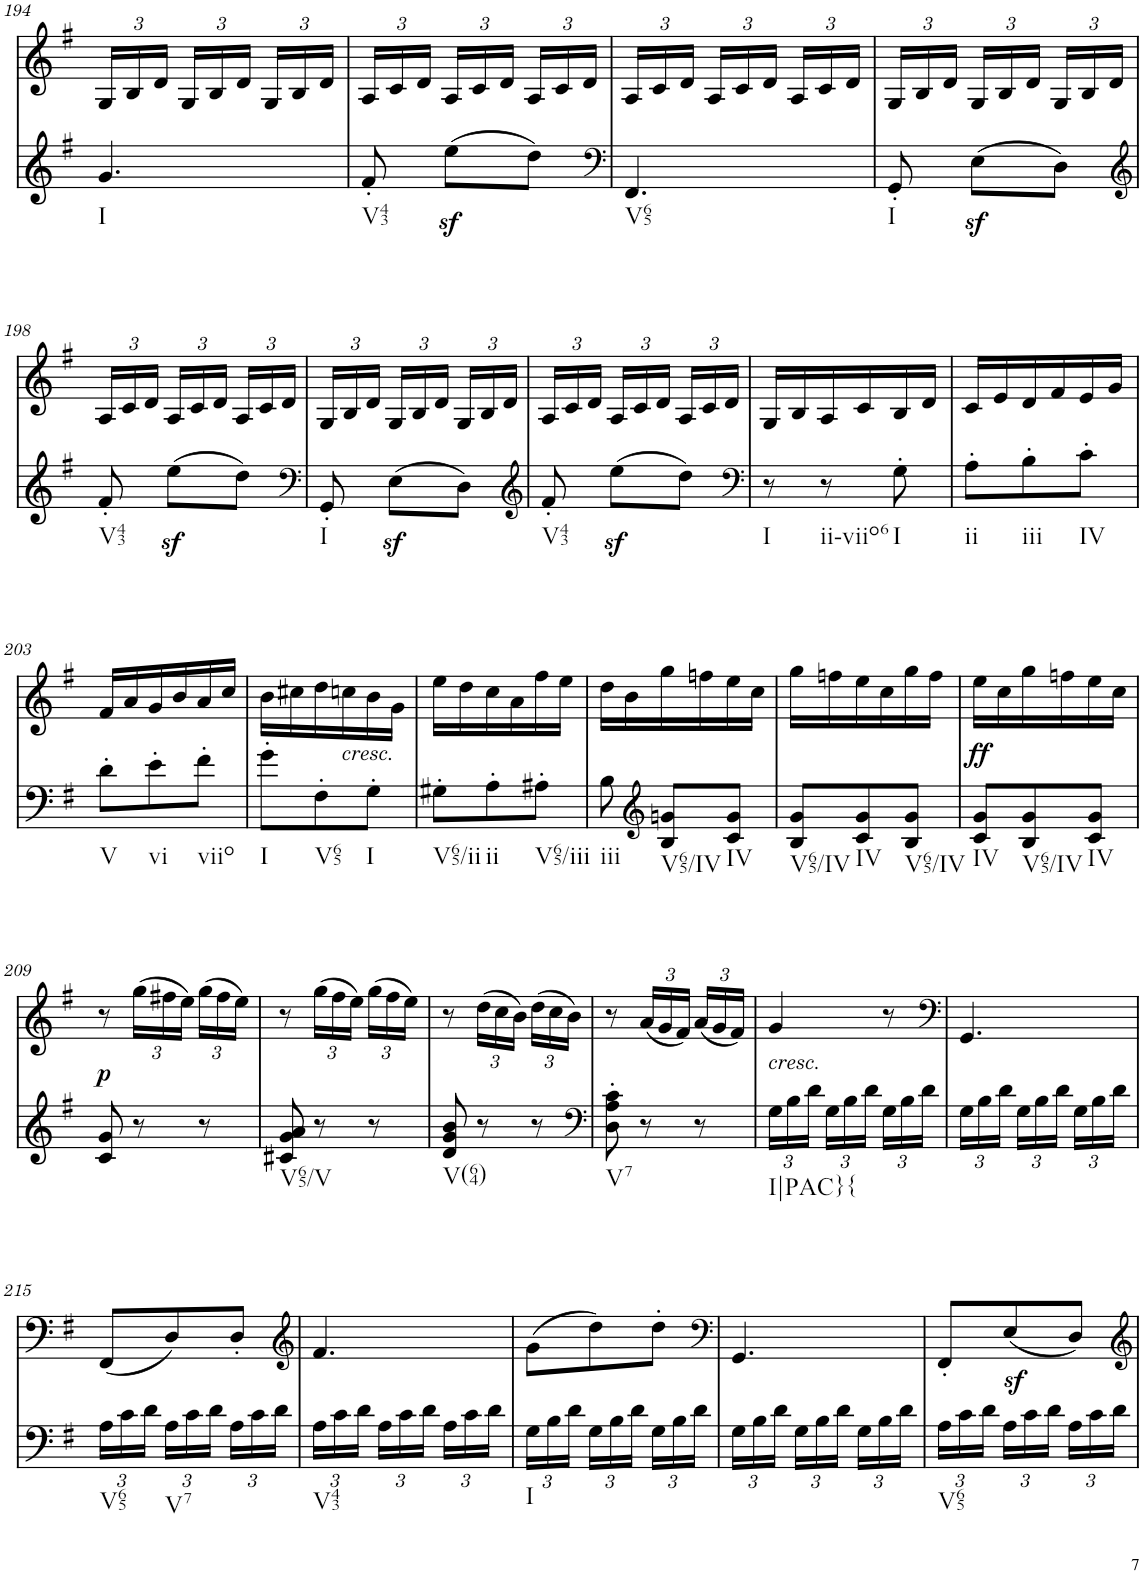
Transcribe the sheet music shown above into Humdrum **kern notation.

**kern	**kern	**text	**dynam
*part2	*part1	*part1	*part1
*staff2	*staff1	*staff1	*staff1
*I"piano	*I"piano	*	*
*I'Pno	*I'Pno	*	*
!!LO:PB:g=z
*clefG2	*clefG2	*	*
*k[f#]	*k[f#]	*	*
*G:	*G:	*	*
*M3/8	*M3/8	*	*
*	*Xbrackettup	*	*
=194	=194	=194	=194
!LO:TX:b:t=I	!	!	!
4.g/	24G/LL	.	.
.	24B/	.	.
.	24d/JJ	.	.
.	24G/LL	.	.
.	24B/	.	.
.	24d/JJ	.	.
.	24G/LL	.	.
.	24B/	.	.
.	24d/JJ	.	.
=195	=195	=195	=195
!LO:TX:b:t=V43	!	!	!
8f#'/	24A/LL	.	.
.	24c/	.	.
.	24d/JJ	.	.
(8eez<\L	24A/LL	.	.
.	24c/	.	.
.	24d/JJ	.	.
8dd\J)	24A/LL	.	.
.	24c/	.	.
.	24d/JJ	.	.
=196	=196	=196	=196
*clefF4	*	*	*
!LO:TX:b:t=V65	!	!	!
4.FF#/	24A/LL	.	.
.	24c/	.	.
.	24d/JJ	.	.
.	24A/LL	.	.
.	24c/	.	.
.	24d/JJ	.	.
.	24A/LL	.	.
.	24c/	.	.
.	24d/JJ	.	.
=197	=197	=197	=197
!LO:TX:b:t=I	!	!	!
8GG'/	24G/LL	.	.
.	24B/	.	.
.	24d/JJ	.	.
(8Ez<\L	24G/LL	.	.
.	24B/	.	.
.	24d/JJ	.	.
8D\J)	24G/LL	.	.
.	24B/	.	.
.	24d/JJ	.	.
!!LO:LB:g=z
=198	=198	=198	=198
*clefG2	*	*	*
!LO:TX:b:t=V43	!	!	!
8f#'/	24A/LL	.	.
.	24c/	.	.
.	24d/JJ	.	.
(8eez<\L	24A/LL	.	.
.	24c/	.	.
.	24d/JJ	.	.
8dd\J)	24A/LL	.	.
.	24c/	.	.
.	24d/JJ	.	.
=199	=199	=199	=199
*clefF4	*	*	*
!LO:TX:b:t=I	!	!	!
8GG'/	24G/LL	.	.
.	24B/	.	.
.	24d/JJ	.	.
(8Ez<\L	24G/LL	.	.
.	24B/	.	.
.	24d/JJ	.	.
8D\J)	24G/LL	.	.
.	24B/	.	.
.	24d/JJ	.	.
=200	=200	=200	=200
*clefG2	*	*	*
!LO:TX:b:t=V43	!	!	!
8f#'/	24A/LL	.	.
.	24c/	.	.
.	24d/JJ	.	.
(8eez<\L	24A/LL	.	.
.	24c/	.	.
.	24d/JJ	.	.
8dd\J)	24A/LL	.	.
.	24c/	.	.
.	24d/JJ	.	.
=201	=201	=201	=201
*clefF4	*	*	*
!LO:TX:b:t=I	!	!	!
8r	16G/LL	.	.
.	16B/	.	.
!LO:TX:b:t=ii-viio6	!	!	!
8r	16A/	.	.
.	16c/	.	.
!LO:TX:b:t=I	!	!	!
8G'\	16B/	.	.
.	16d/JJ	.	.
=202	=202	=202	=202
!LO:TX:b:t=ii	!	!	!
8A'\L	16c/LL	.	.
.	16e/	.	.
!LO:TX:b:t=iii	!	!	!
8B'\	16d/	.	.
.	16f#/	.	.
!LO:TX:b:t=IV	!	!	!
8c'\J	16e/	.	.
.	16g/JJ	.	.
!!LO:LB:g=z
=203	=203	=203	=203
!LO:TX:b:t=V	!	!	!
8d'\L	16f#/LL	.	.
.	16a/	.	.
!LO:TX:b:t=vi	!	!	!
8e'\	16g/	.	.
.	16b/	.	.
!LO:TX:b:t=viio	!	!	!
8f#'\J	16a/	.	.
.	16cc/JJ	.	.
=204	=204	=204	=204
!LO:TX:b:t=I	!	!	!
8g'\L	16b\LL	.	.
!	!	!LO:LY:b	!
.	16cc#X\	<	.
!LO:TX:b:t=V65	!	!	!
8F#'\	16dd\	.	.
!	!LO:TX:b:i:t=cresc.	!	!
.	16ccn\	.	.
!LO:TX:b:t=I	!	!	!
8G'\J	16b\	.	.
.	16g\JJ	.	.
=205	=205	=205	=205
!LO:TX:b:t=V65/ii	!	!	!
8G#X'\L	16ee\LL	.	.
.	16dd\	.	.
!LO:TX:b:t=ii	!	!	!
8A'\	16cc\	.	.
.	16a\	.	.
!LO:TX:b:t=V65/iii	!	!	!
8A#X'\J	16ff#\	.	.
.	16ee\JJ	.	.
=206	=206	=206	=206
!LO:TX:b:t=iii	!	!	!
8B\	16dd\LL	.	.
.	16b\	.	.
*clefG2	*	*	*
!LO:TX:b:t=V65/IV	!	!	!
8B/ 8gn/L	16gg\	.	.
.	16ffn\	.	.
!LO:TX:b:t=IV	!	!	!
8c/ 8g/J	16ee\	.	.
.	16cc\JJ	.	.
=207	=207	=207	=207
!LO:TX:b:t=V65/IV	!	!	!
8B/ 8g/L	16gg\LL	.	.
.	16ffn\	.	.
!LO:TX:b:t=IV	!	!	!
8c/ 8g/	16ee\	.	.
.	16cc\	.	.
!LO:TX:b:t=V65/IV	!	!	!
8B/ 8g/J	16gg\	.	.
.	16ff\JJ	.	.
=208	=208	=208	=208
!LO:TX:b:t=IV	!	!	!
!	!	!LO:LY:b	!LO:DY:b
8c/ 8g/L	16ee\LL	ff	ff
.	16cc\	.	.
!LO:TX:b:t=V65/IV	!	!	!
8B/ 8g/	16gg\	.	.
.	16ffn\	.	.
!LO:TX:b:t=IV	!	!	!
8c/ 8g/J	16ee\	.	.
.	16cc\JJ	.	.
!!LO:LB:g=z
=209	=209	=209	=209
!	!	!LO:LY:b	!LO:DY:b
8c/ 8g/	8r	p	p
8r	(24gg\LL	.	.
.	24ff#X\	.	.
.	24ee\JJ)	.	.
8r	(24gg\LL	.	.
.	24ff#\	.	.
.	24ee\JJ)	.	.
=210	=210	=210	=210
!LO:TX:b:t=V65/V	!	!	!
8c#X/ 8g/ 8a/	8r	.	.
8r	(24gg\LL	.	.
.	24ff#\	.	.
.	24ee\JJ)	.	.
8r	(24gg\LL	.	.
.	24ff#\	.	.
.	24ee\JJ)	.	.
=211	=211	=211	=211
!LO:TX:b:t=V(64)	!	!	!
8d/ 8g/ 8b/	8r	.	.
8r	(24dd\LL	.	.
.	24cc\	.	.
.	24b\JJ)	.	.
8r	(24dd\LL	.	.
.	24cc\	.	.
.	24b\JJ)	.	.
=212	=212	=212	=212
*clefF4	*	*	*
!LO:TX:b:t=V7	!	!	!
8D\' 8A\' 8c\'	8r	.	.
8r	(24a/LL	.	.
.	24g/	.	.
.	24f#/JJ)	.	.
8r	(24a/LL	.	.
.	24g/	.	.
.	24f#/JJ)	.	.
=213	=213	=213	=213
*Xbrackettup	*	*	*
!	!LO:TX:b:i:t=cresc.	!	!
!LO:TX:b:t=I|PAC}{	!	!	!
24G\LL	4g/	.	.
24B\	.	.	.
24d\JJ	.	.	.
24G\LL	.	.	.
24B\	.	.	.
24d\JJ	.	.	.
24G\LL	8r	.	.
24B\	.	.	.
24d\JJ	.	.	.
=214	=214	=214	=214
*	*clefF4	*	*
24G\LL	4.GG/	.	.
24B\	.	.	.
24d\JJ	.	.	.
24G\LL	.	.	.
24B\	.	.	.
24d\JJ	.	.	.
24G\LL	.	.	.
24B\	.	.	.
24d\JJ	.	.	.
!!LO:LB:g=z
=215	=215	=215	=215
!LO:TX:b:t=V65	!	!	!
24A\LL	(8FF#/L	.	.
24c\	.	.	.
24d\JJ	.	.	.
!LO:TX:b:t=V7	!	!	!
24A\LL	8D/)	.	.
24c\	.	.	.
24d\JJ	.	.	.
24A\LL	8D'/J	.	.
24c\	.	.	.
24d\JJ	.	.	.
=216	=216	=216	=216
*	*clefG2	*	*
!LO:TX:b:t=V43	!	!	!
24A\LL	4.f#/	.	.
24c\	.	.	.
24d\JJ	.	.	.
24A\LL	.	.	.
24c\	.	.	.
24d\JJ	.	.	.
24A\LL	.	.	.
24c\	.	.	.
24d\JJ	.	.	.
=217	=217	=217	=217
!LO:TX:b:t=I	!	!	!
24G\LL	(8g\L	.	.
24B\	.	.	.
24d\JJ	.	.	.
24G\LL	8dd\)	.	.
24B\	.	.	.
24d\JJ	.	.	.
24G\LL	8dd'\J	.	.
24B\	.	.	.
24d\JJ	.	.	.
=218	=218	=218	=218
*	*clefF4	*	*
24G\LL	4.GG/	.	.
24B\	.	.	.
24d\JJ	.	.	.
24G\LL	.	.	.
24B\	.	.	.
24d\JJ	.	.	.
24G\LL	.	.	.
24B\	.	.	.
24d\JJ	.	.	.
=219	=219	=219	=219
!LO:TX:b:t=V65	!	!	!
24A\LL	8FF#'/L	.	.
24c\	.	.	.
24d\JJ	.	.	.
24A\LL	(8Ez</	.	.
24c\	.	.	.
24d\JJ	.	.	.
24A\LL	8D/J)	.	.
24c\	.	.	.
24d\JJ	.	.	.
=	=	=	=
*-	*-	*-	*-
